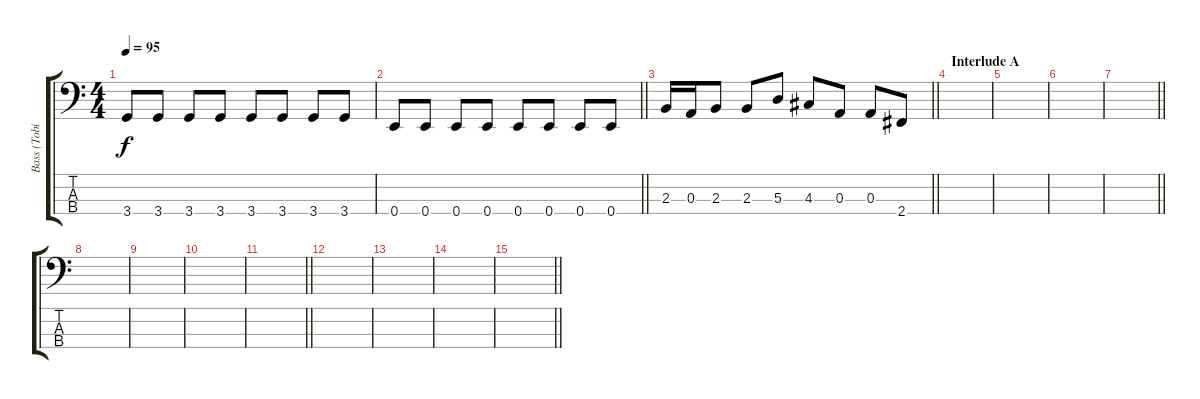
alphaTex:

\track ("Bass (Tobias Sammet)" "Bass (Tobi") {instrument electricbassfinger}
\staff {score tabs}
\tuning (G2 D2 A1 E1) {hide}
\ts (4 4)
\tempo 95
\clef f4
\ks c
3.4.8{dy f} 3.4.8 3.4.8 3.4.8 3.4.8 3.4.8 3.4.8 3.4.8 |
\barLineRight lightlight
0.4.8 0.4.8 0.4.8 0.4.8 0.4.8 0.4.8 0.4.8 0.4.8 |
\barLineRight lightlight
2.3.16 0.3.16 2.3.8 2.3.8 5.3.8 4.3.8 0.3.8 0.3.8 2.4.8 |
\section ("" "Interlude A")
|
|
|
\barLineRight lightlight
|
|
|
|
\barLineRight lightlight
|
|
|
|
\barLineRight lightlight
